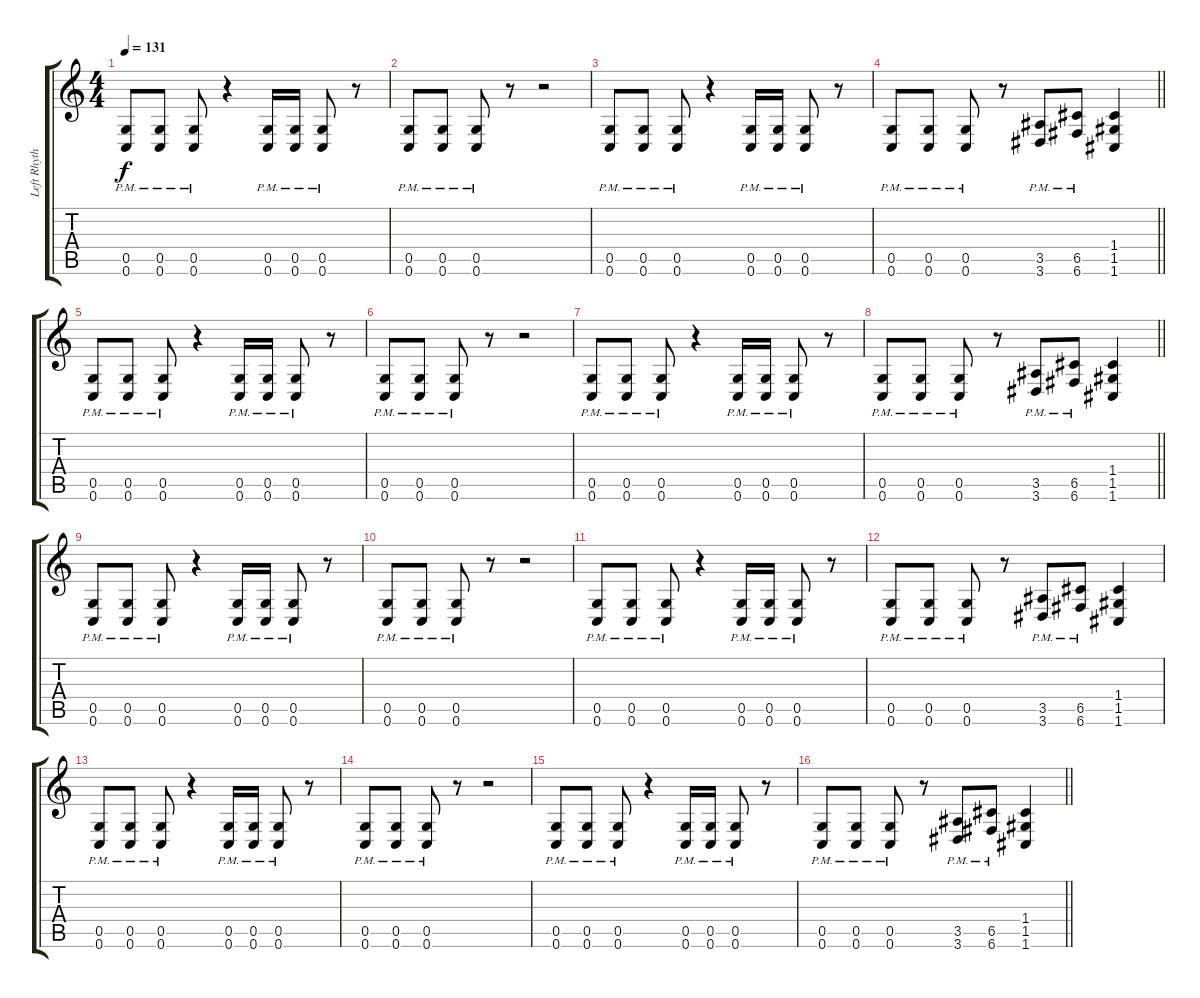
\track ("Left Rhythm" "Left Rhyth") {instrument distortionguitar}
\staff {score tabs}
\tuning (D4 A3 F3 C3 G2 C2) {hide}
\ts (4 4)
\tempo 131
\clef g2
\ks c
(0.5{pm} 0.6{pm}).8{dy f} (0.5{pm} 0.6{pm}).8 (0.5{pm} 0.6{pm}).8 r.4 (0.5{pm} 0.6{pm}).16 (0.5{pm} 0.6{pm}).16 (0.5{pm} 0.6{pm}).8 r.8 |
(0.5{pm} 0.6{pm}).8 (0.5{pm} 0.6{pm}).8 (0.5{pm} 0.6{pm}).8 r.8 r.2 |
(0.5{pm} 0.6{pm}).8 (0.5{pm} 0.6{pm}).8 (0.5{pm} 0.6{pm}).8 r.4 (0.5{pm} 0.6{pm}).16 (0.5{pm} 0.6{pm}).16 (0.5{pm} 0.6{pm}).8 r.8 |
\barLineRight lightlight
(0.5{pm} 0.6{pm}).8 (0.5{pm} 0.6{pm}).8 (0.5{pm} 0.6{pm}).8 r.8 (3.5{pm} 3.6{pm}).8 (6.5{pm} 6.6{pm}).8 (1.4 1.5 1.6).4 |
\section ("" "")
(0.5{pm} 0.6{pm}).8 (0.5{pm} 0.6{pm}).8 (0.5{pm} 0.6{pm}).8 r.4 (0.5{pm} 0.6{pm}).16 (0.5{pm} 0.6{pm}).16 (0.5{pm} 0.6{pm}).8 r.8 |
(0.5{pm} 0.6{pm}).8 (0.5{pm} 0.6{pm}).8 (0.5{pm} 0.6{pm}).8 r.8 r.2 |
(0.5{pm} 0.6{pm}).8 (0.5{pm} 0.6{pm}).8 (0.5{pm} 0.6{pm}).8 r.4 (0.5{pm} 0.6{pm}).16 (0.5{pm} 0.6{pm}).16 (0.5{pm} 0.6{pm}).8 r.8 |
\barLineRight lightlight
(0.5{pm} 0.6{pm}).8 (0.5{pm} 0.6{pm}).8 (0.5{pm} 0.6{pm}).8 r.8 (3.5{pm} 3.6{pm}).8 (6.5{pm} 6.6{pm}).8 (1.4 1.5 1.6).4 |
\section ("" "")
(0.5{pm} 0.6{pm}).8 (0.5{pm} 0.6{pm}).8 (0.5{pm} 0.6{pm}).8 r.4 (0.5{pm} 0.6{pm}).16 (0.5{pm} 0.6{pm}).16 (0.5{pm} 0.6{pm}).8 r.8 |
(0.5{pm} 0.6{pm}).8 (0.5{pm} 0.6{pm}).8 (0.5{pm} 0.6{pm}).8 r.8 r.2 |
(0.5{pm} 0.6{pm}).8 (0.5{pm} 0.6{pm}).8 (0.5{pm} 0.6{pm}).8 r.4 (0.5{pm} 0.6{pm}).16 (0.5{pm} 0.6{pm}).16 (0.5{pm} 0.6{pm}).8 r.8 |
(0.5{pm} 0.6{pm}).8 (0.5{pm} 0.6{pm}).8 (0.5{pm} 0.6{pm}).8 r.8 (3.5{pm} 3.6{pm}).8 (6.5{pm} 6.6{pm}).8 (1.4 1.5 1.6).4 |
(0.5{pm} 0.6{pm}).8 (0.5{pm} 0.6{pm}).8 (0.5{pm} 0.6{pm}).8 r.4 (0.5{pm} 0.6{pm}).16 (0.5{pm} 0.6{pm}).16 (0.5{pm} 0.6{pm}).8 r.8 |
(0.5{pm} 0.6{pm}).8 (0.5{pm} 0.6{pm}).8 (0.5{pm} 0.6{pm}).8 r.8 r.2 |
(0.5{pm} 0.6{pm}).8 (0.5{pm} 0.6{pm}).8 (0.5{pm} 0.6{pm}).8 r.4 (0.5{pm} 0.6{pm}).16 (0.5{pm} 0.6{pm}).16 (0.5{pm} 0.6{pm}).8 r.8 |
\barLineRight lightlight
(0.5{pm} 0.6{pm}).8 (0.5{pm} 0.6{pm}).8 (0.5{pm} 0.6{pm}).8 r.8 (3.5{pm} 3.6{pm}).8 (6.5{pm} 6.6{pm}).8 (1.4 1.5 1.6).4
